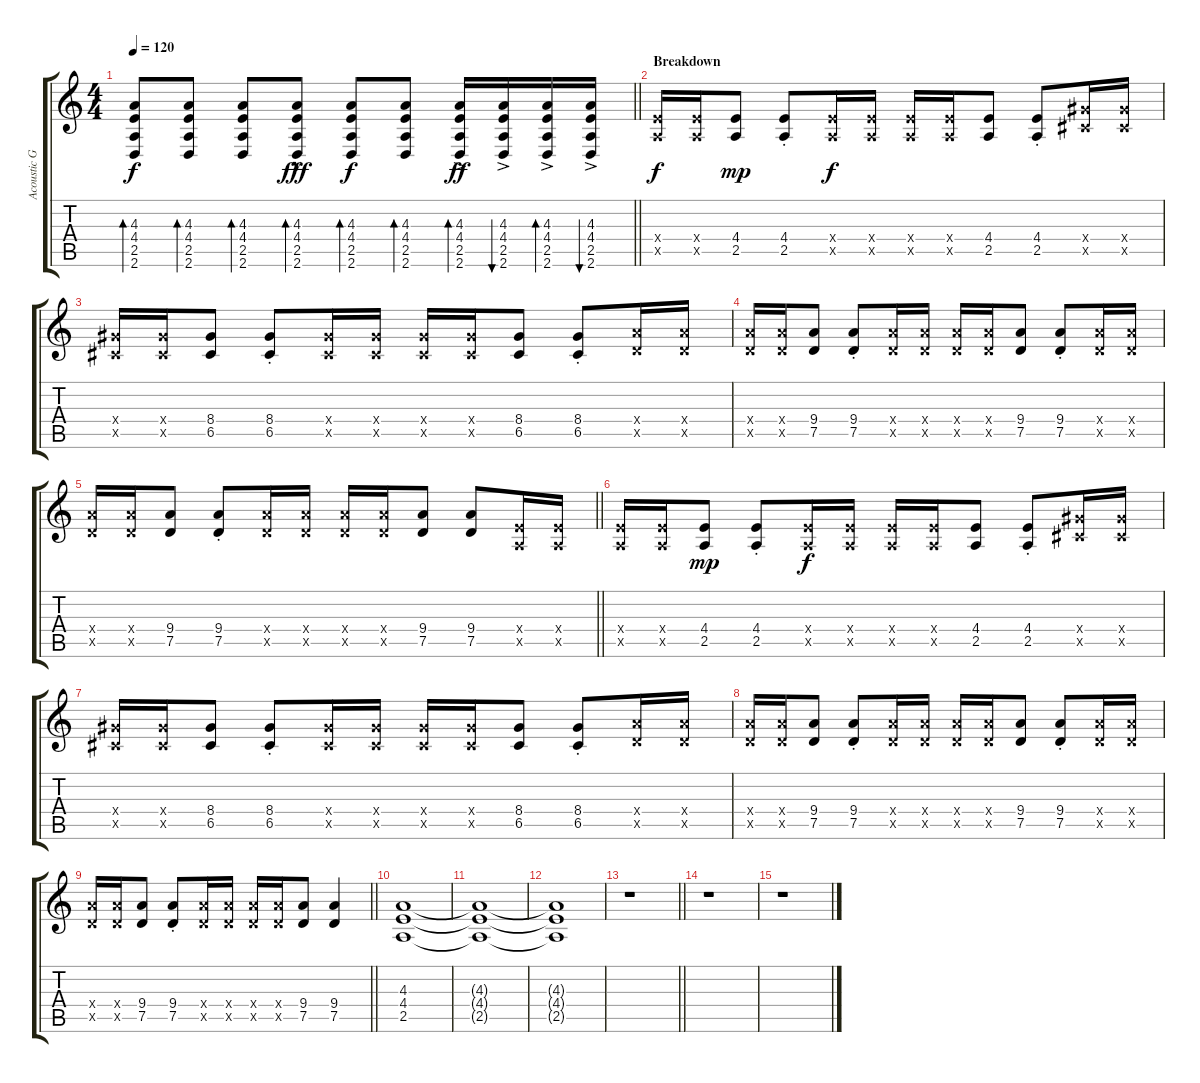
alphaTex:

\track ("Acoustic Guitar" "Acoustic G") {instrument acousticguitarsteel}
\staff {score tabs}
\tuning (D4 A3 F3 C3 G2 C2) {hide}
\ts (4 4)
\tempo 120
\clef g2
\barLineRight lightlight
\ks c
(4.3 4.4 2.5 2.6).8{bd 30 dy f} (4.3 4.4 2.5 2.6).8{bd 30} (4.3 4.4 2.5 2.6).8{bd 30} (4.3{hac} 4.4{hac} 2.5{hac} 2.6{hac}).8{bd 30 dy fff} (4.3 4.4 2.5 2.6).8{bd 30 dy f} (4.3 4.4 2.5 2.6).8{bd 30} (4.3{ac} 4.4{ac} 2.5{ac} 2.6{ac}).16{bd 30 dy ff} (4.3{ac} 4.4{ac} 2.5{ac} 2.6{ac}).16{bu 30} (4.3{ac} 4.4{ac} 2.5{ac} 2.6{ac}).16{bd 30} (4.3{ac} 4.4{ac} 2.5{ac} 2.6{ac}).16{bu 30} |
\section ("" "Breakdown")
(4.4{x} 2.5{x}).16{dy f volume 12} (4.4{x} 2.5{x}).16 (4.4 2.5).8{dy mp} (4.4{st} 2.5{st}).8 (4.4{x} 2.5{x}).16{dy f} (4.4{x} 2.5{x}).16 (4.4{x} 2.5{x}).16 (4.4{x} 2.5{x}).16 (4.4 2.5).8 (4.4{st} 2.5{st}).8 (8.4{x} 6.5{x}).16 (8.4{x} 6.5{x}).16 |
(8.4{x} 6.5{x}).16 (8.4{x} 6.5{x}).16 (8.4 6.5).8 (8.4{st} 6.5{st}).8 (8.4{x} 6.5{x}).16 (8.4{x} 6.5{x}).16 (8.4{x} 6.5{x}).16 (8.4{x} 6.5{x}).16 (8.4 6.5).8 (8.4{st} 6.5{st}).8 (9.4{x} 7.5{x}).16 (9.4{x} 7.5{x}).16 |
(9.4{x} 7.5{x}).16 (9.4{x} 7.5{x}).16 (9.4 7.5).8 (9.4{st} 7.5{st}).8 (9.4{x} 7.5{x}).16 (9.4{x} 7.5{x}).16 (9.4{x} 7.5{x}).16 (9.4{x} 7.5{x}).16 (9.4 7.5).8 (9.4{st} 7.5{st}).8 (9.4{x} 7.5{x}).16 (9.4{x} 7.5{x}).16 |
\barLineRight lightlight
(9.4{x} 7.5{x}).16 (9.4{x} 7.5{x}).16 (9.4 7.5).8 (9.4{st} 7.5{st}).8 (9.4{x} 7.5{x}).16 (9.4{x} 7.5{x}).16 (9.4{x} 7.5{x}).16 (9.4{x} 7.5{x}).16 (9.4 7.5).8 (9.4 7.5).8 (4.4{x} 2.5{x}).16 (4.4{x} 2.5{x}).16 |
(4.4{x} 2.5{x}).16 (4.4{x} 2.5{x}).16 (4.4 2.5).8{dy mp} (4.4{st} 2.5{st}).8 (4.4{x} 2.5{x}).16{dy f} (4.4{x} 2.5{x}).16 (4.4{x} 2.5{x}).16 (4.4{x} 2.5{x}).16 (4.4 2.5).8 (4.4{st} 2.5{st}).8 (8.4{x} 6.5{x}).16 (8.4{x} 6.5{x}).16 |
(8.4{x} 6.5{x}).16 (8.4{x} 6.5{x}).16 (8.4 6.5).8 (8.4{st} 6.5{st}).8 (8.4{x} 6.5{x}).16 (8.4{x} 6.5{x}).16 (8.4{x} 6.5{x}).16 (8.4{x} 6.5{x}).16 (8.4 6.5).8 (8.4{st} 6.5{st}).8 (9.4{x} 7.5{x}).16 (9.4{x} 7.5{x}).16 |
(9.4{x} 7.5{x}).16 (9.4{x} 7.5{x}).16 (9.4 7.5).8 (9.4{st} 7.5{st}).8 (9.4{x} 7.5{x}).16 (9.4{x} 7.5{x}).16 (9.4{x} 7.5{x}).16 (9.4{x} 7.5{x}).16 (9.4 7.5).8 (9.4{st} 7.5{st}).8 (9.4{x} 7.5{x}).16 (9.4{x} 7.5{x}).16 |
\barLineRight lightlight
(9.4{x} 7.5{x}).16 (9.4{x} 7.5{x}).16 (9.4 7.5).8 (9.4{st} 7.5{st}).8 (9.4{x} 7.5{x}).16 (9.4{x} 7.5{x}).16 (9.4{x} 7.5{x}).16 (9.4{x} 7.5{x}).16 (9.4 7.5).8 (9.4 7.5).4 |
(4.3 4.4 2.5).1{volume 8 instrument overdrivenguitar} |
(4.3{t} 4.4{t} 2.5{t}).1 |
(4.3{t} 4.4{t} 2.5{t}).1 |
\barLineRight lightlight
r.1 |
r.1 |
r.1
